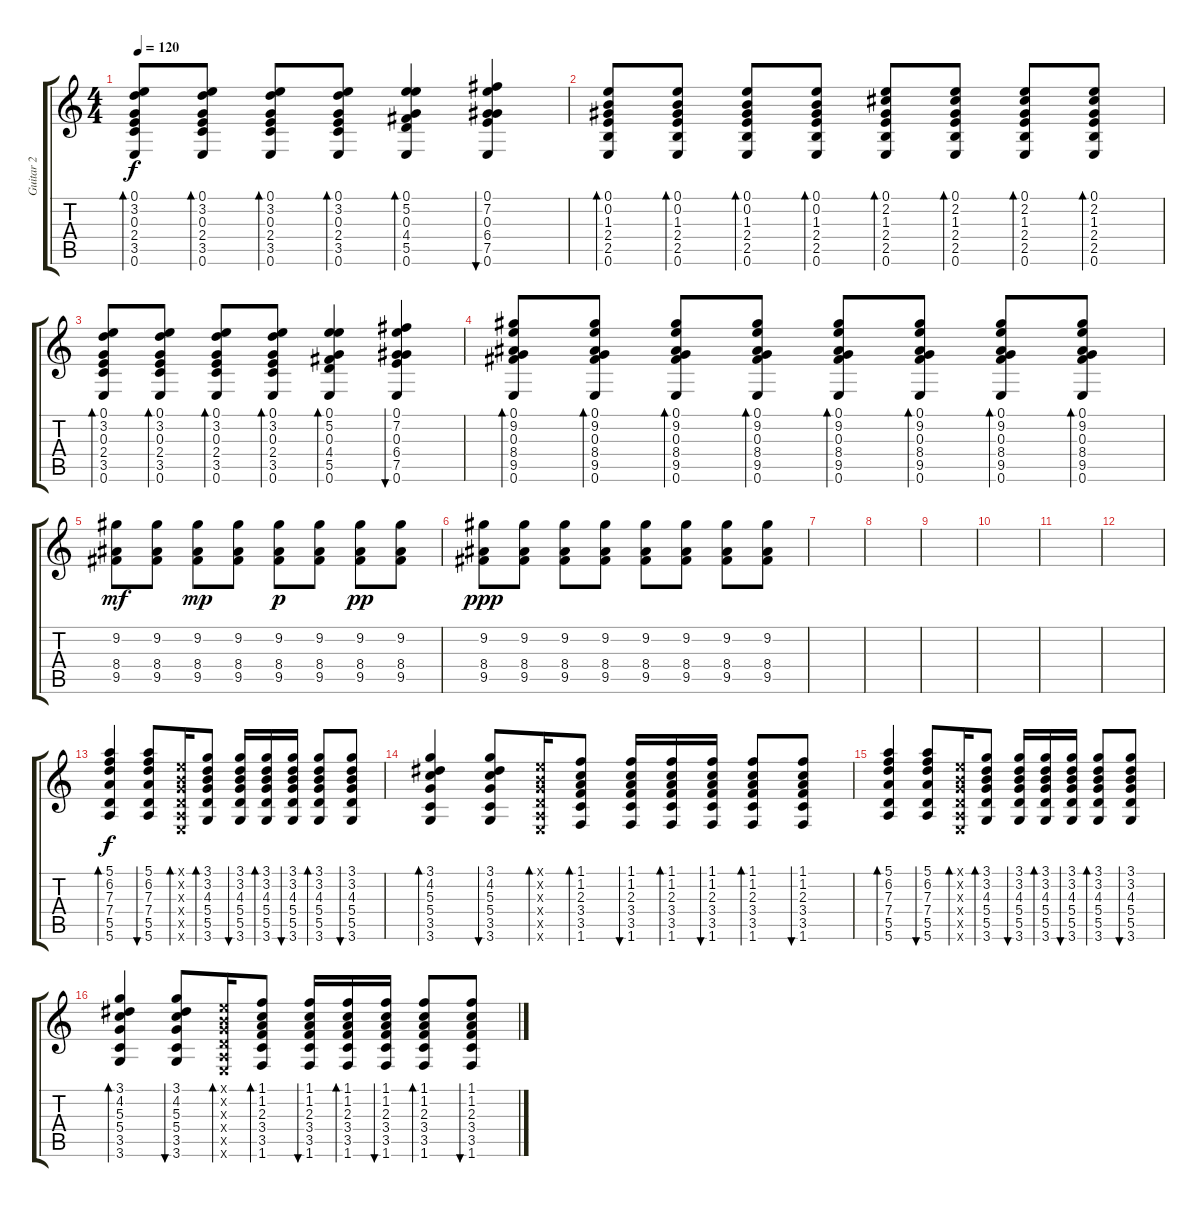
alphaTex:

\track ("Guitar 2" "Guitar 2") {instrument electricguitarclean}
\staff {score tabs}
\tuning (E4 B3 G3 D3 A2 E2) {hide}
\ts (4 4)
\tempo 120
\clef g2
\ks c
(0.1 3.2 0.3 2.4 3.5 0.6).8{bd 30 dy f} (0.1 3.2 0.3 2.4 3.5 0.6).8{bd 30} (0.1 3.2 0.3 2.4 3.5 0.6).8{bd 30} (0.1 3.2 0.3 2.4 3.5 0.6).8{bd 30} (0.1 5.2 0.3 4.4 5.5 0.6).4{bd 30} (0.1 7.2 0.3 6.4 7.5 0.6).4{bu 30} |
(0.1 0.2 1.3 2.4 2.5 0.6).8{bd 30} (0.1 0.2 1.3 2.4 2.5 0.6).8{bd 30} (0.1 0.2 1.3 2.4 2.5 0.6).8{bd 30} (0.1 0.2 1.3 2.4 2.5 0.6).8{bd 30} (0.1 2.2 1.3 2.4 2.5 0.6).8{bd 30} (0.1 2.2 1.3 2.4 2.5 0.6).8{bd 30} (0.1 2.2 1.3 2.4 2.5 0.6).8{bd 30} (0.1 2.2 1.3 2.4 2.5 0.6).8{bd 30} |
(0.1 3.2 0.3 2.4 3.5 0.6).8{bd 30} (0.1 3.2 0.3 2.4 3.5 0.6).8{bd 30} (0.1 3.2 0.3 2.4 3.5 0.6).8{bd 30} (0.1 3.2 0.3 2.4 3.5 0.6).8{bd 30} (0.1 5.2 0.3 4.4 5.5 0.6).4{bd 30} (0.1 7.2 0.3 6.4 7.5 0.6).4{bu 30} |
(0.1 9.2 0.3 8.4 9.5 0.6).8{bd 30} (0.1 9.2 0.3 8.4 9.5 0.6).8{bd 30} (0.1 9.2 0.3 8.4 9.5 0.6).8{bd 30} (0.1 9.2 0.3 8.4 9.5 0.6).8{bd 30} (0.1 9.2 0.3 8.4 9.5 0.6).8{bd 30} (0.1 9.2 0.3 8.4 9.5 0.6).8{bd 30} (0.1 9.2 0.3 8.4 9.5 0.6).8{bd 30} (0.1 9.2 0.3 8.4 9.5 0.6).8{bd 30} |
(9.2 8.4 9.5).8{dy mf} (9.2 8.4 9.5).8 (9.2 8.4 9.5).8{dy mp} (9.2 8.4 9.5).8 (9.2 8.4 9.5).8{dy p} (9.2 8.4 9.5).8 (9.2 8.4 9.5).8{dy pp} (9.2 8.4 9.5).8 |
(9.2 8.4 9.5).8{dy ppp} (9.2 8.4 9.5).8 (9.2 8.4 9.5).8 (9.2 8.4 9.5).8 (9.2 8.4 9.5).8 (9.2 8.4 9.5).8 (9.2 8.4 9.5).8 (9.2 8.4 9.5).8 |
|
|
|
|
|
|
(5.1 6.2 7.3 7.4 5.5 5.6).4{bd 30 dy f} (5.1 6.2 7.3 7.4 5.5 5.6).8{bu 30} (0.1{x} 0.2{x} 0.3{x} 0.4{x} 0.5{x} 0.6{x}).16{bd 30} (3.1 3.2 4.3 5.4 5.5 3.6).8{bd 30} (3.1 3.2 4.3 5.4 5.5 3.6).16{bu 30} (3.1 3.2 4.3 5.4 5.5 3.6).16{bd 30} (3.1 3.2 4.3 5.4 5.5 3.6).16{bu 30} (3.1 3.2 4.3 5.4 5.5 3.6).8{bd 30} (3.1 3.2 4.3 5.4 5.5 3.6).8{bu 30} |
(3.1 4.2 5.3 5.4 3.5 3.6).4{bd 30} (3.1 4.2 5.3 5.4 3.5 3.6).8{bu 30} (0.1{x} 0.2{x} 0.3{x} 0.4{x} 0.5{x} 0.6{x}).16{bd 30} (1.1 1.2 2.3 3.4 3.5 1.6).8{bd 30} (1.1 1.2 2.3 3.4 3.5 1.6).16{bu 30} (1.1 1.2 2.3 3.4 3.5 1.6).16{bd 30} (1.1 1.2 2.3 3.4 3.5 1.6).16{bu 30} (1.1 1.2 2.3 3.4 3.5 1.6).8{bd 30} (1.1 1.2 2.3 3.4 3.5 1.6).8{bu 30} |
(5.1 6.2 7.3 7.4 5.5 5.6).4{bd 30} (5.1 6.2 7.3 7.4 5.5 5.6).8{bu 30} (0.1{x} 0.2{x} 0.3{x} 0.4{x} 0.5{x} 0.6{x}).16{bd 30} (3.1 3.2 4.3 5.4 5.5 3.6).8{bd 30} (3.1 3.2 4.3 5.4 5.5 3.6).16{bu 30} (3.1 3.2 4.3 5.4 5.5 3.6).16{bd 30} (3.1 3.2 4.3 5.4 5.5 3.6).16{bu 30} (3.1 3.2 4.3 5.4 5.5 3.6).8{bd 30} (3.1 3.2 4.3 5.4 5.5 3.6).8{bu 30} |
(3.1 4.2 5.3 5.4 3.5 3.6).4{bd 30} (3.1 4.2 5.3 5.4 3.5 3.6).8{bu 30} (0.1{x} 0.2{x} 0.3{x} 0.4{x} 0.5{x} 0.6{x}).16{bd 30} (1.1 1.2 2.3 3.4 3.5 1.6).8{bd 30} (1.1 1.2 2.3 3.4 3.5 1.6).16{bu 30} (1.1 1.2 2.3 3.4 3.5 1.6).16{bd 30} (1.1 1.2 2.3 3.4 3.5 1.6).16{bu 30} (1.1 1.2 2.3 3.4 3.5 1.6).8{bd 30} (1.1 1.2 2.3 3.4 3.5 1.6).8{bu 30}
